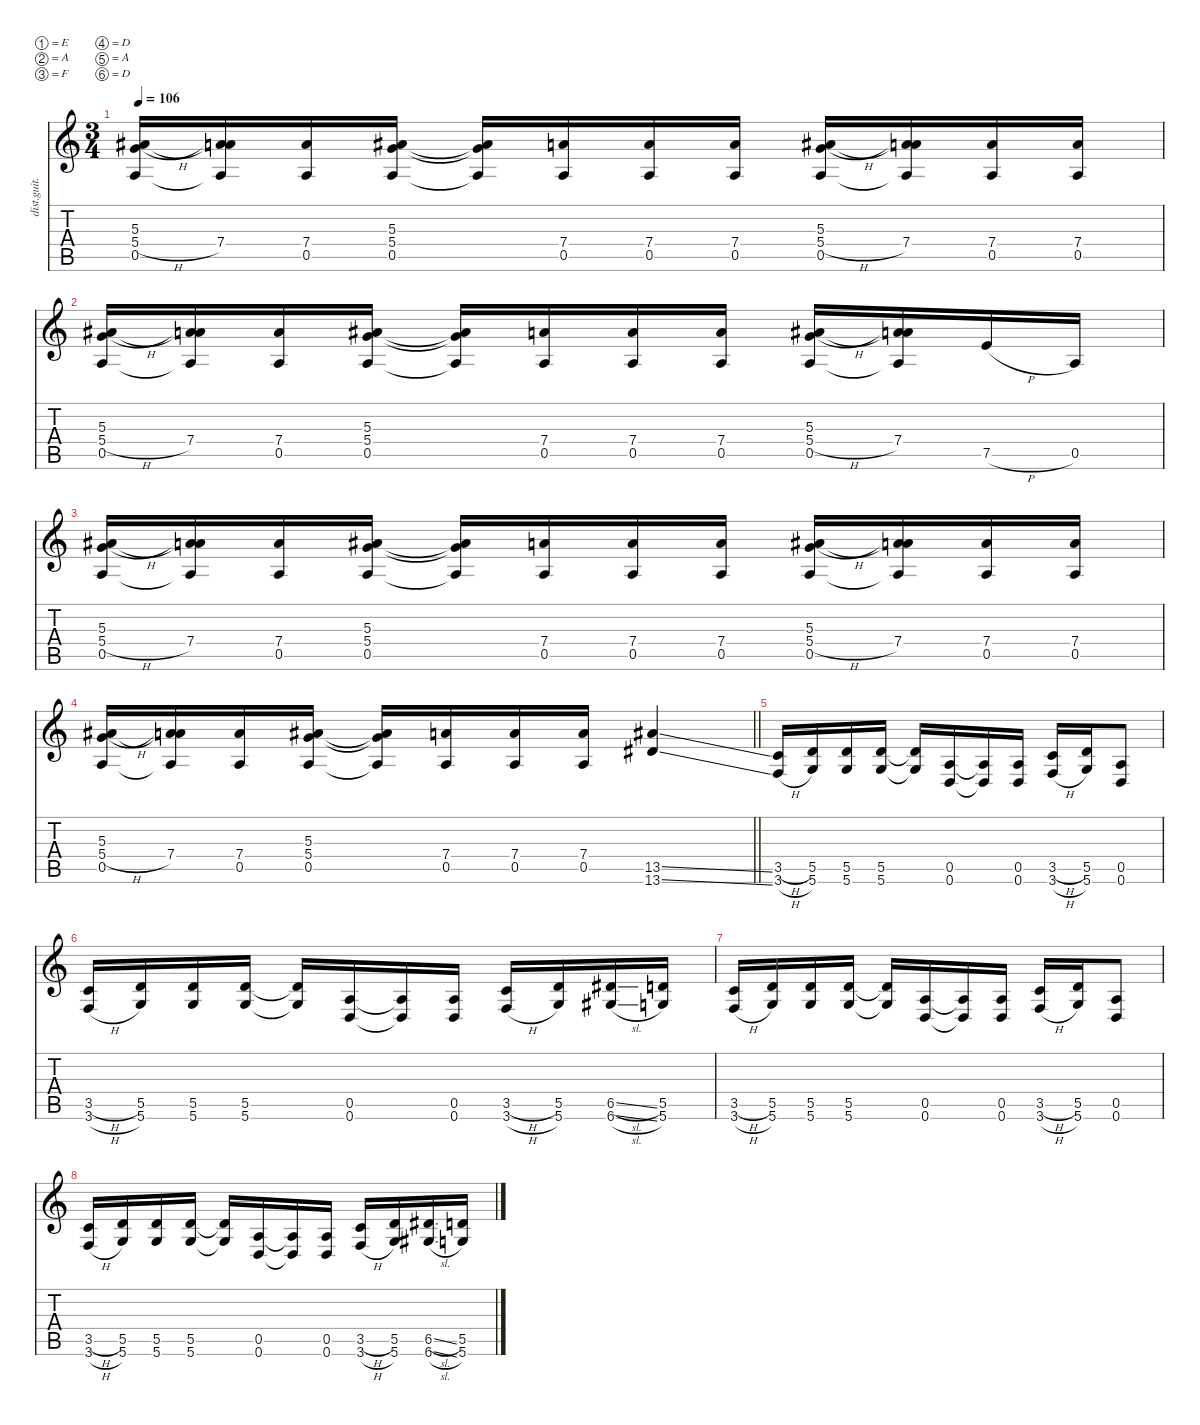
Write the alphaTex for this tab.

\defaultSystemsLayout 4
\hideDynamics
\bracketExtendMode nobrackets
\otherSystemsTrackNameOrientation horizontal
\track ("Track 1" "dist.guit.") {instrument distortionguitar}
\staff {score tabs}
\tuning (E4 A3 F3 D3 A2 D2)
\ts (3 4)
\tempo 106
\clef g2
\ks c
(5.3{acc #} 5.4{h} 0.5).16{dy f beam Up} (5.3{t acc #} 7.4 0.5{t}).16{beam Up} (7.4 0.5).16{beam Up} (5.3{acc #} 5.4 0.5).16{beam Up} (5.3{t acc #} 5.4{t} 0.5{t}).16{beam Up} (7.4 0.5).16{beam Up} (7.4 0.5).16{beam Up} (7.4 0.5).16{beam Up} (5.3{acc #} 5.4{h} 0.5).16{beam Up} (5.3{t acc #} 7.4 0.5{t}).16{beam Up} (7.4 0.5).16{beam Up} (7.4 0.5).16{beam Up} |
(5.3{acc #} 5.4{h} 0.5).16{beam Up} (5.3{t acc #} 7.4 0.5{t}).16{beam Up} (7.4 0.5).16{beam Up} (5.3{acc #} 5.4 0.5).16{beam Up} (5.3{t acc #} 5.4{t} 0.5{t}).16{beam Up} (7.4 0.5).16{beam Up} (7.4 0.5).16{beam Up} (7.4 0.5).16{beam Up} (5.3{acc #} 5.4{h} 0.5).16{beam Up} (5.3{t acc #} 7.4 0.5{t}).16{beam Up} 7.5{h}.16{beam Up} 0.5.16{beam Up} |
(5.3{acc #} 5.4{h} 0.5).16{beam Up} (5.3{t acc #} 7.4 0.5{t}).16{beam Up} (7.4 0.5).16{beam Up} (5.3{acc #} 5.4 0.5).16{beam Up} (5.3{t acc #} 5.4{t} 0.5{t}).16{beam Up} (7.4 0.5).16{beam Up} (7.4 0.5).16{beam Up} (7.4 0.5).16{beam Up} (5.3{acc #} 5.4{h} 0.5).16{beam Up} (5.3{t acc #} 7.4 0.5{t}).16{beam Up} (7.4 0.5).16{beam Up} (7.4 0.5).16{beam Up} |
\barLineRight lightlight
(5.3{acc #} 5.4{h} 0.5).16{beam Up} (5.3{t acc #} 7.4 0.5{t}).16{beam Up} (7.4 0.5).16{beam Up} (5.3{acc #} 5.4 0.5).16{beam Up} (5.3{t acc #} 5.4{t} 0.5{t}).16{beam Up} (7.4 0.5).16{beam Up} (7.4 0.5).16{beam Up} (7.4 0.5).16{beam Up} (13.5{ss acc #} 13.6{ss acc #}).4{beam Up} |
\section ("" "")
(3.5{h} 3.6{h}).16{beam Up} (5.5 5.6).16{beam Up} (5.5 5.6).16{beam Up} (5.5 5.6).16{beam Up} (5.5{t} 5.6{t}).16{beam Up} (0.5 0.6).16{beam Up} (0.5{t} 0.6{t}).16{beam Up} (0.5 0.6).16{beam Up} (3.5{h} 3.6{h}).16{beam Up} (5.5 5.6).16{beam Up} (0.5 0.6).8{beam Up} |
(3.5{h} 3.6{h}).16{beam Up} (5.5 5.6).16{beam Up} (5.5 5.6).16{beam Up} (5.5 5.6).16{beam Up} (5.5{t} 5.6{t}).16{beam Up} (0.5 0.6).16{beam Up} (0.5{t} 0.6{t}).16{beam Up} (0.5 0.6).16{beam Up} (3.5{h} 3.6{h}).16{beam Up} (5.5 5.6).16{beam Up} (6.5{sl acc #} 6.6{sl acc #}).16{beam Up} (5.5 5.6).16{beam Up} |
(3.5{h} 3.6{h}).16{beam Up} (5.5 5.6).16{beam Up} (5.5 5.6).16{beam Up} (5.5 5.6).16{beam Up} (5.5{t} 5.6{t}).16{beam Up} (0.5 0.6).16{beam Up} (0.5{t} 0.6{t}).16{beam Up} (0.5 0.6).16{beam Up} (3.5{h} 3.6{h}).16{beam Up} (5.5 5.6).16{beam Up} (0.5 0.6).8{beam Up} |
(3.5{h} 3.6{h}).16{beam Up} (5.5 5.6).16{beam Up} (5.5 5.6).16{beam Up} (5.5 5.6).16{beam Up} (5.5{t} 5.6{t}).16{beam Up} (0.5 0.6).16{beam Up} (0.5{t} 0.6{t}).16{beam Up} (0.5 0.6).16{beam Up} (3.5{h} 3.6{h}).16{beam Up} (5.5 5.6).16{beam Up} (6.5{sl acc #} 6.6{sl acc #}).16{beam Up} (5.5 5.6).16{beam Up}
